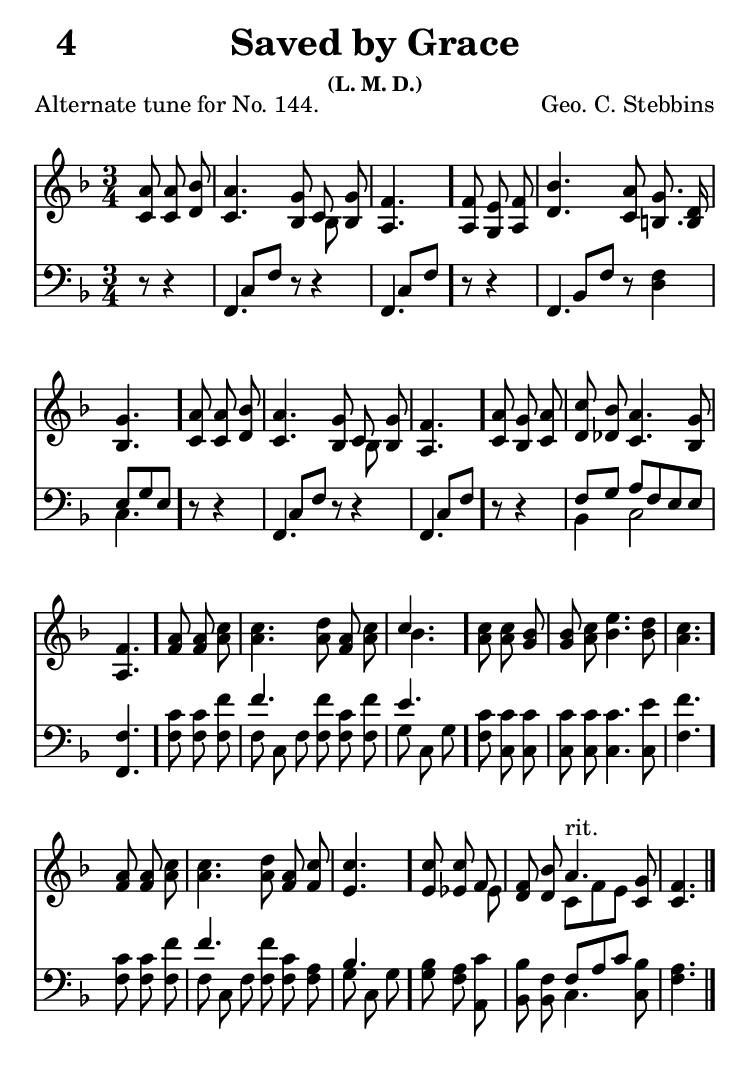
\include "common/global.ily"
\paper {
  \include "common/paper-additional.ily"
  ragged-last-bottom = ##t
  system-count = #(cond (is-eogsized 4) (#t #f))
}

\header{
  hymnnumber = "4"
  tunename = "Saved by Grace"
  meter = "L. M. D."
  composer = "Geo. C. Stebbins"
  alternate = \markup { "Alternate tune for No. 144." }
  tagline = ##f
}

global = {
  \include "common/overrides.ily"
  \override Staff.TimeSignature.style = #'numbered
  \time 3/4
  \override Score.MetronomeMark.transparent = ##t % hide all fermata changes too
  \tempo 8=140
  \key f \major
  \partial 4.
  \autoBeamOff
}

notesSoprano = {
\global
\relative c'' {

  a8 a bes | a4. g8 c, g' | f4. \bar "."
  f8 e f | bes4. a8 g8. d16 | g4. \bar "."
  a8 a bes | a4. g8 c, g' | f4. \bar "."
  a8 g a | c bes a4. g8 | f4. \bar "."

  a8 a c | c4. d8 a c | c4. \bar "."
  c8 c bes | bes c e4. d8 | c4. \bar "."
  a8 a c | c4. d8 a c | c4. \bar "."
  c8 c f, | f bes a4.^\markup{rit.} g8 | f4. \bar "|." % original has dots after rit.
  % TODO ritard. in MIDI

}
}

notesAlto = {
\global
\relative e' {

  c8 c d | c4. bes8 bes bes | a4.
  a8 g a | d4. c8 b8. b16 | bes4.
  c8 c d | c4. bes8 bes bes | a4.
  c8 bes c | d des c4. bes8 | a4.

  f'8 f a | a4. a8 f a | bes4.
  a8 a g | g a bes4. bes8 | a4.
  f8 f a | a4. a8 f f | e4.
  e8 ees ees | d d c8[ f e] c | c4.


}
}

notesTenor = {
\global
\relative a, {

  r8 r4 | r8 c8[ f] r8 r4 | r8 c8[ f]
  r8 r4 | r8 bes,8[ f'] r8 f4 | e8[ g e]
  r8 r4 | r8 c8[ f] r8 r4 | r8 c8[ f]
  r8 r4 | f8[ g] a[ f e e] | f4.

  c'8 c f | f4. f8 c f | e4.
  c8 c c | c c c4. e8 | f4.
  c8 c f | f4. f8 c a | bes4.
  bes8 a c | bes f f8[ a c] bes | a4.

}
}

notesBass = {
\global
\relative f, {

  r8 r4 | f4. r8 r4 | f4.
  r8 r4 | f4. r8 d'4 | c4.
  r8 r4 | f,4. r8 r4 | f4.
  r8 r4 | bes4 c2 | f,4.

  f'8 f f | f c f f f f | g c, g'
  f8 c c | c c c4. c8 | f4.
  f8 f f | f c f f f f | g c, g'
  g8 f a, | bes bes c4. c8 | f4.

}
}

\score {
  \context ChoirStaff <<
    \context Staff = upper <<
      \set Staff.autoBeaming = ##f
      \set ChoirStaff.systemStartDelimiter = #'SystemStartBar
      \set ChoirStaff.printPartCombineTexts = ##f
      \partcombine #'(2 . 9) \notesSoprano \notesAlto
    >>
    \context Staff = men <<
      \set Staff.autoBeaming = ##f
      \clef bass
      \set ChoirStaff.printPartCombineTexts = ##f
      \partcombine #'(2 . 9) \notesTenor \notesBass
    >>
  >>
  \layout {
    \include "common/layout.ily"
  }
  \midi{
    \include "common/midi.ily"
  }
}

\version "2.19.49"  % necessary for upgrading to future LilyPond versions.

% vi:set et ts=2 sw=2 ai nocindent syntax=lilypond:
